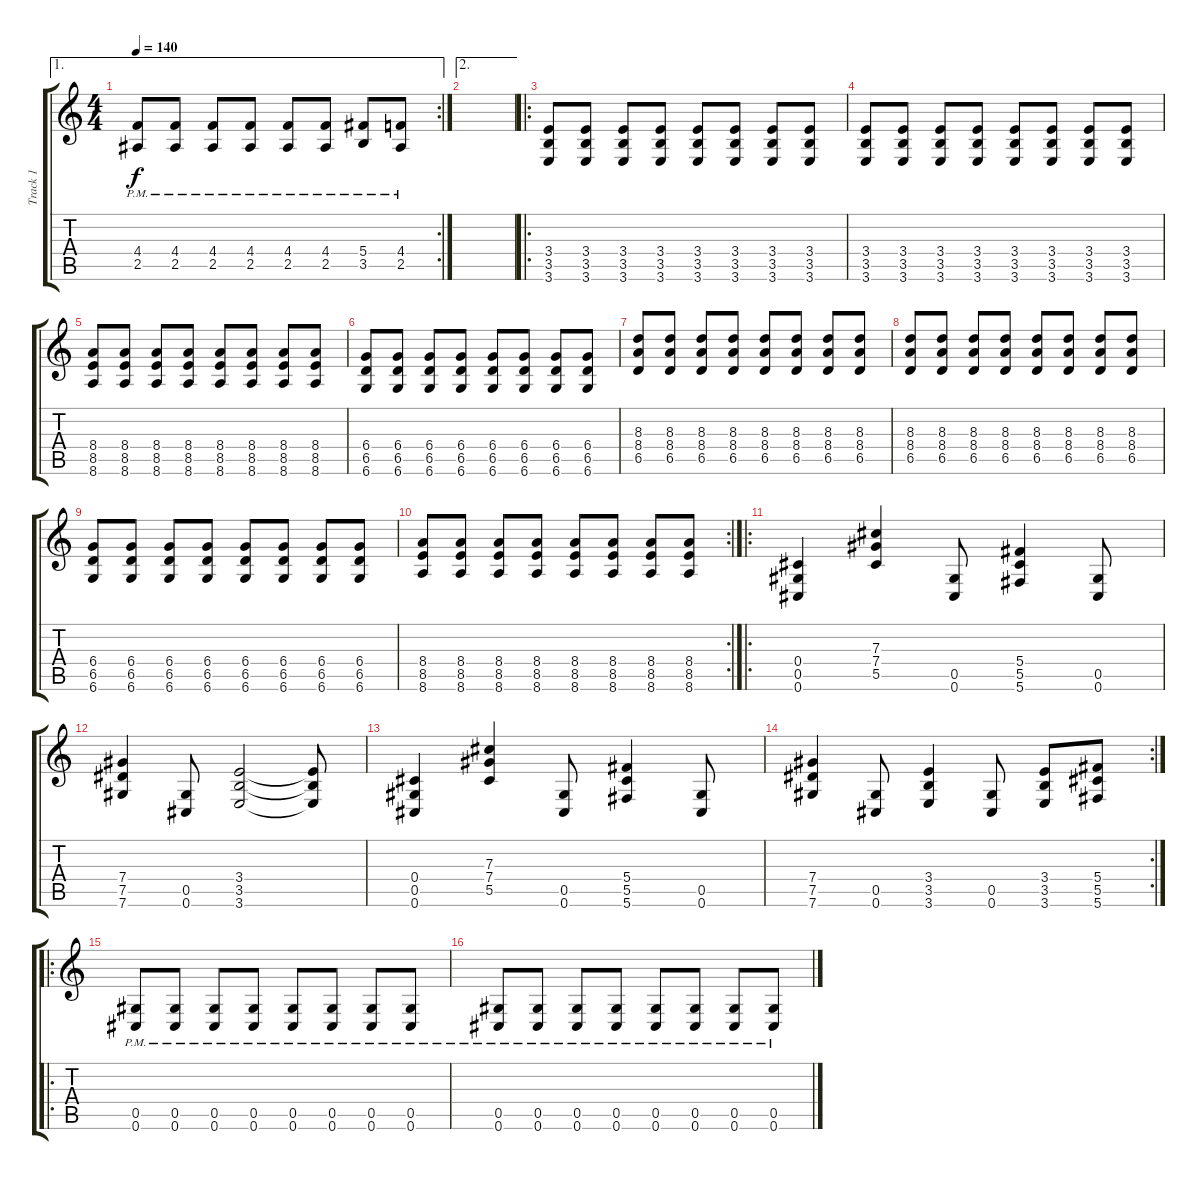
\track ("Track 1" "Track 1") {instrument distortionguitar}
\staff {score tabs}
\tuning (Eb4 Bb3 Gb3 Db3 Ab2 Db2) {hide}
\ae 1
\rc 2
\ts (4 4)
\tempo 140
\clef g2
\ks c
(4.4{pm} 2.5{pm}).8{dy f} (4.4{pm} 2.5{pm}).8 (4.4{pm} 2.5{pm}).8 (4.4{pm} 2.5{pm}).8 (4.4{pm} 2.5{pm}).8 (4.4{pm} 2.5{pm}).8 (5.4{pm} 3.5{pm}).8 (4.4{pm} 2.5{pm}).8 |
\ae 2
|
\ro
(3.4 3.5 3.6).8 (3.4 3.5 3.6).8 (3.4 3.5 3.6).8 (3.4 3.5 3.6).8 (3.4 3.5 3.6).8 (3.4 3.5 3.6).8 (3.4 3.5 3.6).8 (3.4 3.5 3.6).8 |
(3.4 3.5 3.6).8 (3.4 3.5 3.6).8 (3.4 3.5 3.6).8 (3.4 3.5 3.6).8 (3.4 3.5 3.6).8 (3.4 3.5 3.6).8 (3.4 3.5 3.6).8 (3.4 3.5 3.6).8 |
(8.4 8.5 8.6).8 (8.4 8.5 8.6).8 (8.4 8.5 8.6).8 (8.4 8.5 8.6).8 (8.4 8.5 8.6).8 (8.4 8.5 8.6).8 (8.4 8.5 8.6).8 (8.4 8.5 8.6).8 |
(6.4 6.5 6.6).8 (6.4 6.5 6.6).8 (6.4 6.5 6.6).8 (6.4 6.5 6.6).8 (6.4 6.5 6.6).8 (6.4 6.5 6.6).8 (6.4 6.5 6.6).8 (6.4 6.5 6.6).8 |
(8.3 8.4 6.5).8 (8.3 8.4 6.5).8 (8.3 8.4 6.5).8 (8.3 8.4 6.5).8 (8.3 8.4 6.5).8 (8.3 8.4 6.5).8 (8.3 8.4 6.5).8 (8.3 8.4 6.5).8 |
(8.3 8.4 6.5).8 (8.3 8.4 6.5).8 (8.3 8.4 6.5).8 (8.3 8.4 6.5).8 (8.3 8.4 6.5).8 (8.3 8.4 6.5).8 (8.3 8.4 6.5).8 (8.3 8.4 6.5).8 |
(6.4 6.5 6.6).8 (6.4 6.5 6.6).8 (6.4 6.5 6.6).8 (6.4 6.5 6.6).8 (6.4 6.5 6.6).8 (6.4 6.5 6.6).8 (6.4 6.5 6.6).8 (6.4 6.5 6.6).8 |
\rc 2
(8.4 8.5 8.6).8 (8.4 8.5 8.6).8 (8.4 8.5 8.6).8 (8.4 8.5 8.6).8 (8.4 8.5 8.6).8 (8.4 8.5 8.6).8 (8.4 8.5 8.6).8 (8.4 8.5 8.6).8 |
\ro
(0.4 0.5 0.6).4 (7.3 7.4 5.5).4 (0.5 0.6).8 (5.4 5.5 5.6).4 (0.5 0.6).8 |
(7.4 7.5 7.6).4 (0.5 0.6).8 (3.4 3.5 3.6).2 (3.4{t} 3.5{t} 3.6{t}).8 |
(0.4 0.5 0.6).4 (7.3 7.4 5.5).4 (0.5 0.6).8 (5.4 5.5 5.6).4 (0.5 0.6).8 |
\rc 2
(7.4 7.5 7.6).4 (0.5 0.6).8 (3.4 3.5 3.6).4 (0.5 0.6).8 (3.4 3.5 3.6).8 (5.4 5.5 5.6).8 |
\ro
(0.5{pm} 0.6{pm}).8 (0.5{pm} 0.6{pm}).8 (0.5{pm} 0.6{pm}).8 (0.5{pm} 0.6{pm}).8 (0.5{pm} 0.6{pm}).8 (0.5{pm} 0.6{pm}).8 (0.5{pm} 0.6{pm}).8 (0.5{pm} 0.6{pm}).8 |
(0.5{pm} 0.6{pm}).8 (0.5{pm} 0.6{pm}).8 (0.5{pm} 0.6{pm}).8 (0.5{pm} 0.6{pm}).8 (0.5{pm} 0.6{pm}).8 (0.5{pm} 0.6{pm}).8 (0.5{pm} 0.6{pm}).8 (0.5{pm} 0.6{pm}).8
